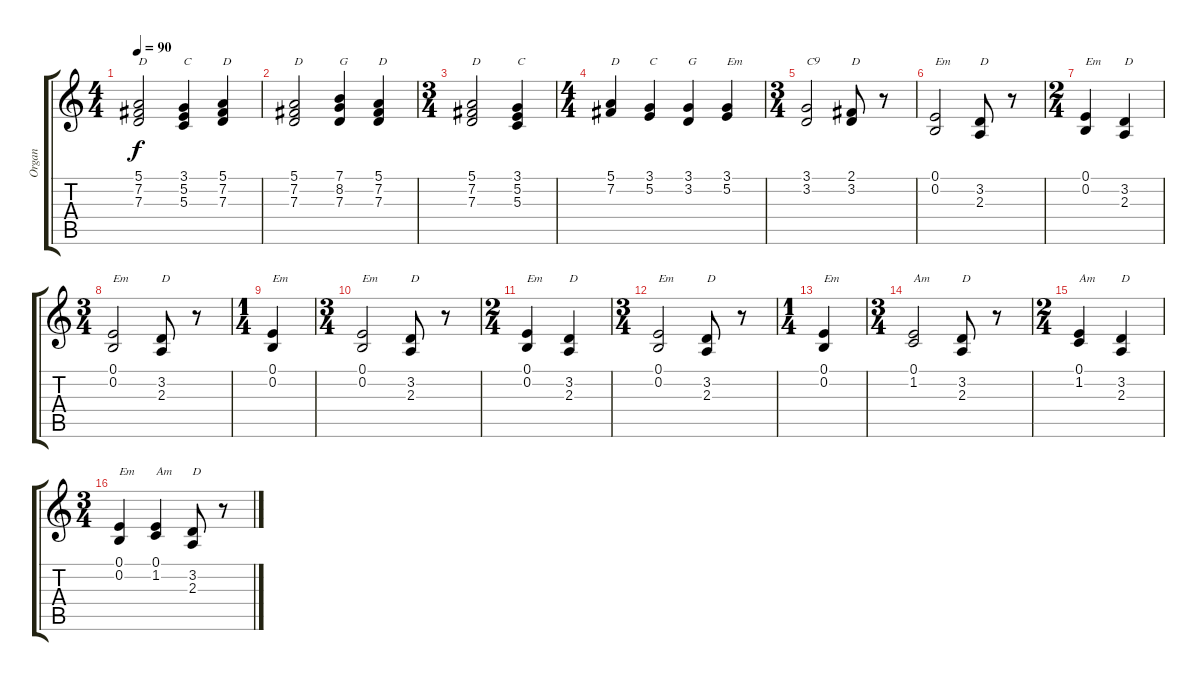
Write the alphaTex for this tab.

\track ("Organ" "Organ") {instrument drawbarorgan}
\staff {score tabs}
\tuning (E4 B3 G3 D3 A2 E2) {hide}
\ts (4 4)
\tempo 90
\clef g2
\ks c
(5.1 7.2 7.3).2{txt "D" dy f} (3.1 5.2 5.3).4{txt "C"} (5.1 7.2 7.3).4{txt "D"} |
(5.1 7.2 7.3).2{txt "D"} (7.1 8.2 7.3).4{txt "G"} (5.1 7.2 7.3).4{txt "D"} |
\ts (3 4)
(5.1 7.2 7.3).2{txt "D"} (3.1 5.2 5.3).4{txt "C"} |
\ts (4 4)
(5.1 7.2).4{txt "D"} (3.1 5.2).4{txt "C"} (3.1 3.2).4{txt "G"} (3.1 5.2).4{txt "Em"} |
\ts (3 4)
(3.1 3.2).2{txt "C9"} (2.1 3.2).8{txt "D"} r.8 |
(0.1 0.2).2{txt "Em"} (3.2 2.3).8{txt "D"} r.8 |
\ts (2 4)
(0.1 0.2).4{txt "Em"} (3.2 2.3).4{txt "D"} |
\ts (3 4)
(0.1 0.2).2{txt "Em"} (3.2 2.3).8{txt "D"} r.8 |
\ts (1 4)
(0.1 0.2).4{txt "Em"} |
\ts (3 4)
(0.1 0.2).2{txt "Em"} (3.2 2.3).8{txt "D"} r.8 |
\ts (2 4)
(0.1 0.2).4{txt "Em"} (3.2 2.3).4{txt "D"} |
\ts (3 4)
(0.1 0.2).2{txt "Em"} (3.2 2.3).8{txt "D"} r.8 |
\ts (1 4)
(0.1 0.2).4{txt "Em"} |
\ts (3 4)
(0.1 1.2).2{txt "Am"} (3.2 2.3).8{txt "D"} r.8 |
\ts (2 4)
(0.1 1.2).4{txt "Am"} (3.2 2.3).4{txt "D"} |
\ts (3 4)
(0.1 0.2).4{txt "Em"} (0.1 1.2).4{txt "Am"} (3.2 2.3).8{txt "D"} r.8
